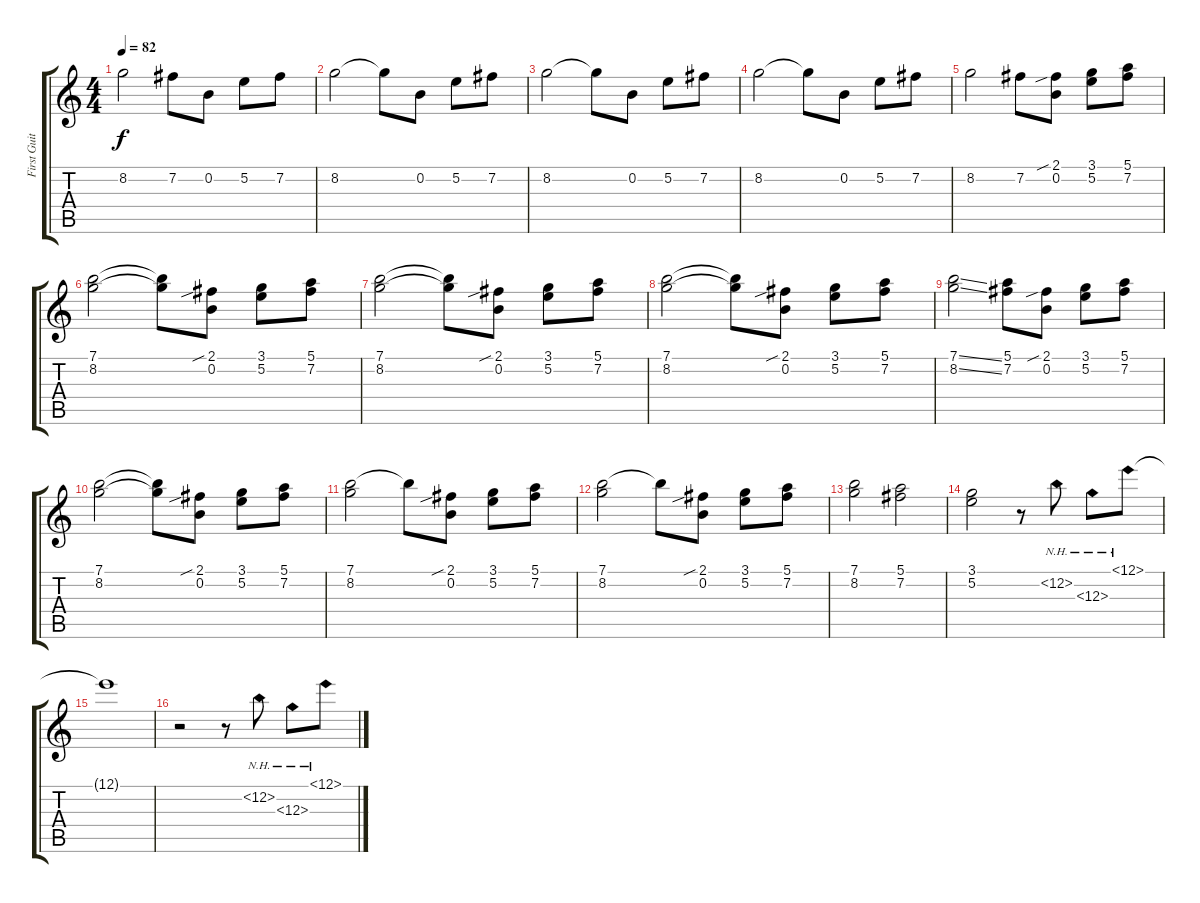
\track ("First Guitar" "First Guit") {instrument electricguitarclean}
\staff {score tabs}
\tuning (E4 B3 G3 D3 A2 E2) {hide}
\ts (4 4)
\tempo 82
\clef g2
\ks c
8.2.2{dy f} 7.2.8 0.2.8 5.2.8 7.2.8 |
8.2.2 8.2{t}.8 0.2.8 5.2.8 7.2.8 |
8.2.2 8.2{t}.8 0.2.8 5.2.8 7.2.8 |
8.2.2 8.2{t}.8 0.2.8 5.2.8 7.2.8 |
8.2.2 7.2.8 (2.1{sib} 0.2).8 (3.1 5.2).8 (5.1 7.2).8 |
(7.1 8.2).2 (7.1{t} 8.2{t}).8 (2.1{sib} 0.2).8 (3.1 5.2).8 (5.1 7.2).8 |
(7.1 8.2).2 (7.1{t} 8.2{t}).8 (2.1{sib} 0.2).8 (3.1 5.2).8 (5.1 7.2).8 |
(7.1 8.2).2 (7.1{t} 8.2{t}).8 (2.1{sib} 0.2).8 (3.1 5.2).8 (5.1 7.2).8 |
(7.1{ss} 8.2{ss}).2 (5.1 7.2).8 (2.1{sib} 0.2).8 (3.1 5.2).8 (5.1 7.2).8 |
(7.1 8.2).2 (7.1{t} 8.2{t}).8 (2.1{sib} 0.2).8 (3.1 5.2).8 (5.1 7.2).8 |
(7.1 8.2).2 7.1{t}.8 (2.1{sib} 0.2).8 (3.1 5.2).8 (5.1 7.2).8 |
(7.1 8.2).2 7.1{t}.8 (2.1{sib} 0.2).8 (3.1 5.2).8 (5.1 7.2).8 |
(7.1 8.2).2 (5.1 7.2).2 |
(3.1 5.2).2 r.8 12.2{nh}.8 12.3{nh}.8 12.1{nh}.8 |
12.1{t}.1 |
r.2 r.8 12.2{nh}.8 12.3{nh}.8 12.1{nh}.8
